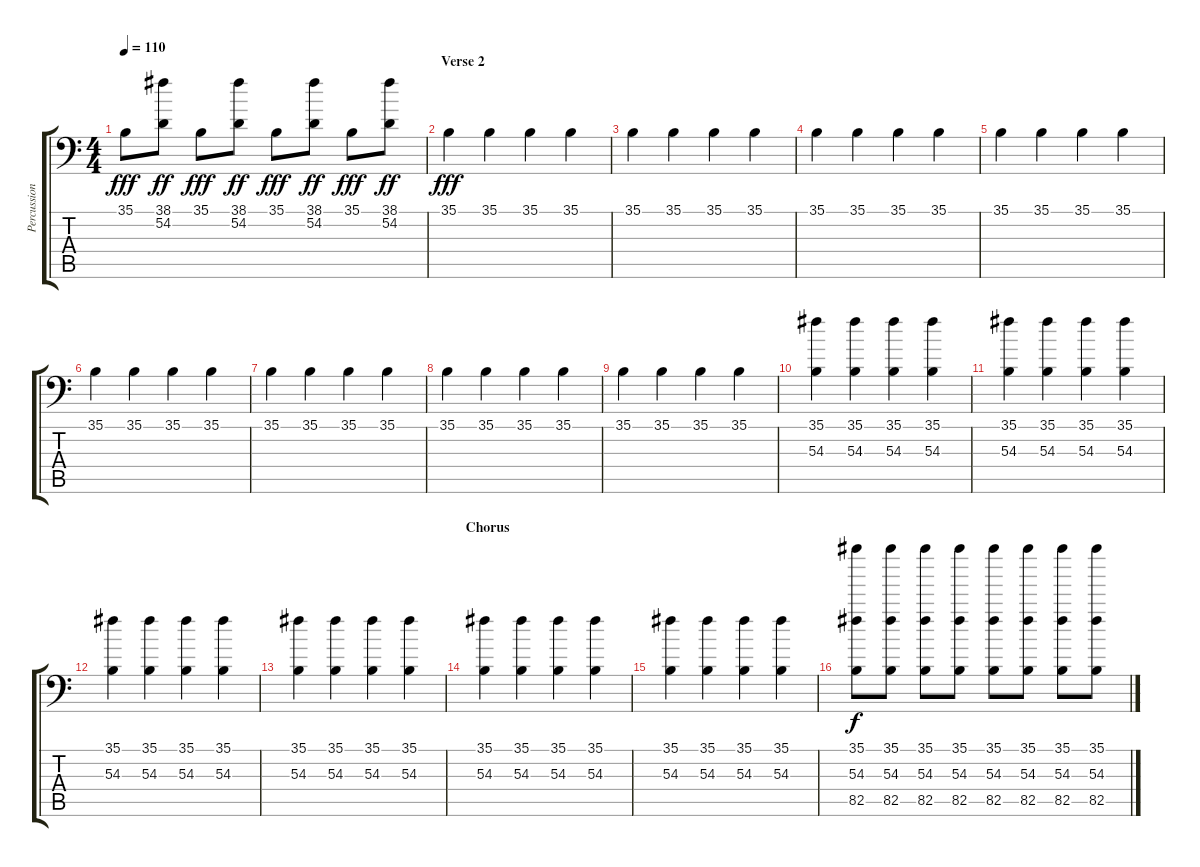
\track ("Percussion" "Percussion") {instrument acousticgrandpiano}
\staff {score tabs}
\tuning (C-1 C-1 C-1 C-1 C-1 C-1) {hide}
\ts (4 4)
\tempo 110
\clef f4
\ks c
35.1.8{dy fff} (38.1 54.2).8{dy ff} 35.1.8{dy fff} (38.1 54.2).8{dy ff} 35.1.8{dy fff} (38.1 54.2).8{dy ff} 35.1.8{dy fff} (38.1 54.2).8{dy ff} |
\section ("" "Verse 2")
35.1.4{dy fff} 35.1.4 35.1.4 35.1.4 |
35.1.4 35.1.4 35.1.4 35.1.4 |
35.1.4 35.1.4 35.1.4 35.1.4 |
35.1.4 35.1.4 35.1.4 35.1.4 |
35.1.4 35.1.4 35.1.4 35.1.4 |
35.1.4 35.1.4 35.1.4 35.1.4 |
35.1.4 35.1.4 35.1.4 35.1.4 |
35.1.4 35.1.4 35.1.4 35.1.4 |
(35.1 54.3).4 (35.1 54.3).4 (35.1 54.3).4 (35.1 54.3).4 |
(35.1 54.3).4 (35.1 54.3).4 (35.1 54.3).4 (35.1 54.3).4 |
(35.1 54.3).4 (35.1 54.3).4 (35.1 54.3).4 (35.1 54.3).4 |
(35.1 54.3).4 (35.1 54.3).4 (35.1 54.3).4 (35.1 54.3).4 |
\section ("" "Chorus")
(35.1 54.3).4 (35.1 54.3).4 (35.1 54.3).4 (35.1 54.3).4 |
(35.1 54.3).4 (35.1 54.3).4 (35.1 54.3).4 (35.1 54.3).4 |
(35.1 54.3 82.5).8{dy f} (35.1 54.3 82.5).8 (35.1 54.3 82.5).8 (35.1 54.3 82.5).8 (35.1 54.3 82.5).8 (35.1 54.3 82.5).8 (35.1 54.3 82.5).8 (35.1 54.3 82.5).8
